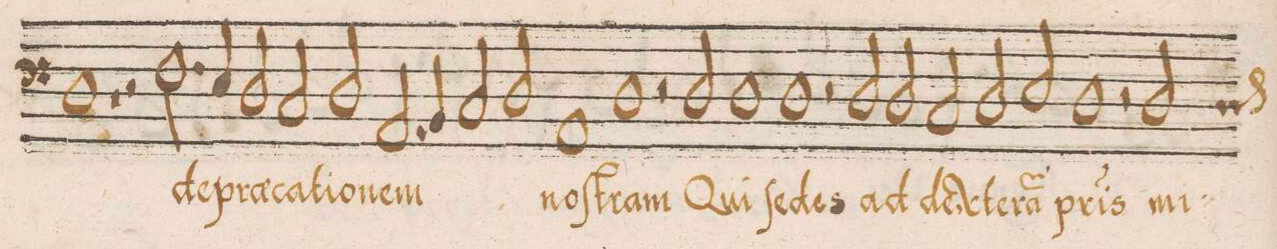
**kern	**text
*I"BASSVS	*
*clefF4	*
*k[]	*
*met(c|)	*
*M2/1	*
1D	.
1r	.
=98	=98
2r	.
2.F\	de-
4E/	-pre-
2D/	-ca-
=99	=99
2C/	-ti-
2D/	-o-
2.AA/	-nem
4BB/	.
=100	=100
2C/	.
2D/	.
1AA	noſ-
=101	=101
1D	-tram
2r	.
2D/	Qui
=102	=102
1D	ſe-
1D	-des
=103	=103
2r	.
2D/	ad
2D/	dex-
2C/	-te-
=104	=104
2D/	-ra(m)
2E/	p(at)-
1D	-ris
=105	=105
2r	.
*custos:D	*
2D/	mi-
*-	*-
